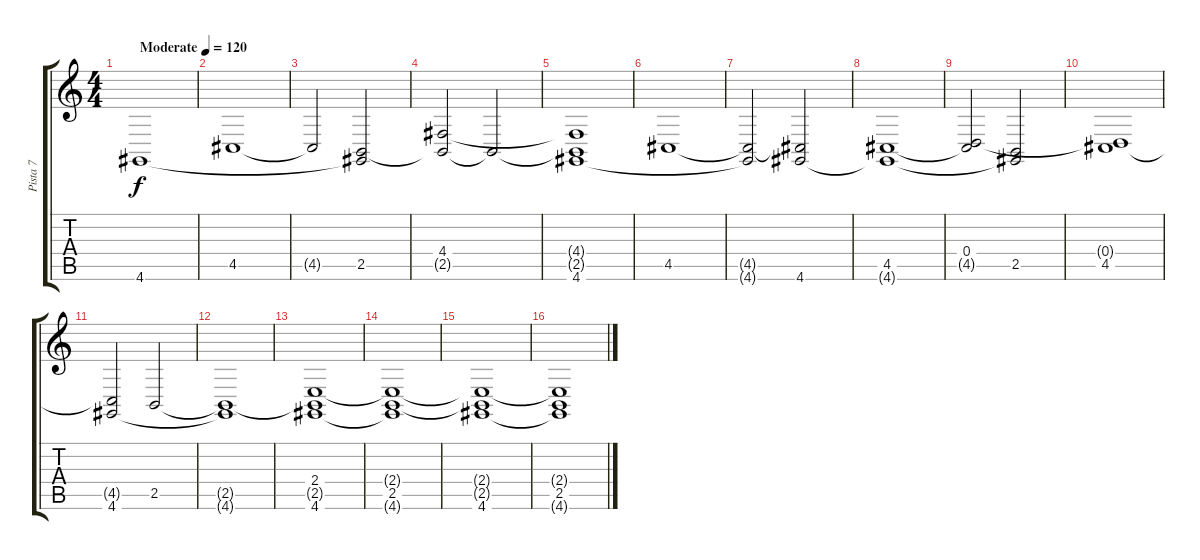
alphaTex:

\track ("Pista 7" "Pista 7") {instrument seashore}
\staff {score tabs}
\tuning (E4 B3 G3 D3 A2 E2) {hide}
\ts (4 4)
\tempo (120 "Moderate")
\clef g2
\ks c
4.6.1{dy f instrument seashore} |
4.5.1 |
4.5{t}.2 (2.5 4.6{t}).2 |
(4.4 2.5{t}).2 2.5{t}.2 |
(4.4{t} 2.5{t} 4.6).1 |
4.5.1 |
(4.5{t} 4.6{t}).2 (4.5{t} 4.6).2 |
(4.5 4.6{t}).1 |
(0.4 4.5{t}).2 (2.5 4.6{t}).2 |
(0.4{t} 4.5).1{volume 7} |
(4.5{t} 4.6).2 2.5.2 |
(2.5{t} 4.6{t}).1 |
(2.4 2.5{t} 4.6).1 |
(2.4{t} 2.5 4.6{t}).1 |
(2.4{t} 2.5{t} 4.6).1 |
(2.4{t} 2.5 4.6{t}).1
